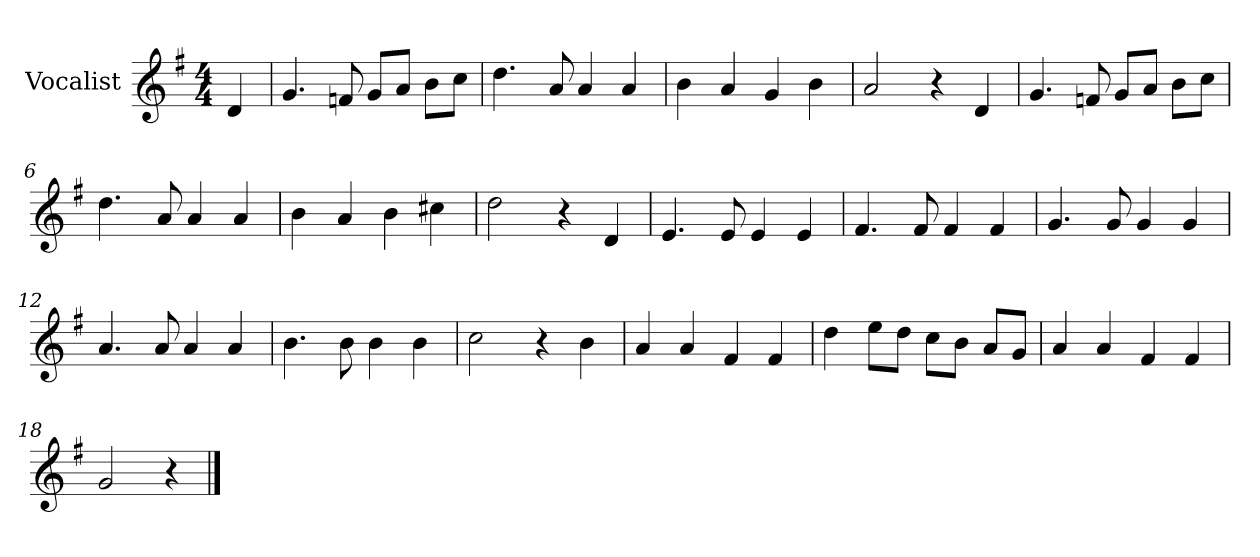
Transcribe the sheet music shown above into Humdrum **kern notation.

**kern
*part1
*staff1
*I"Vocalist
*k[f#]
*G:
*M4/4
=
4d
=1
4.g
8fn
8gL
8aJ
8bL
8ccJ
=2
4.dd
8a
4a
4a
=3
4b
4a
4g
4b
=4
2a
4r
4d
=5
4.g
8fn
8gL
8aJ
8bL
8ccJ
=6
4.dd
8a
4a
4a
=7
4b
4a
4b
4cc#X
=8
2dd
4r
4d
=9
4.e
8e
4e
4e
=10
4.f#
8f#
4f#
4f#
=11
4.g
8g
4g
4g
=12
4.a
8a
4a
4a
=13
4.b
8b
4b
4b
=14
2cc
4r
4b
=15
4a
4a
4f#
4f#
=16
4dd
8eeL
8ddJ
8ccL
8bJ
8aL
8gJ
=17
4a
4a
4f#
4f#
=18
2g
4r
==
*-
